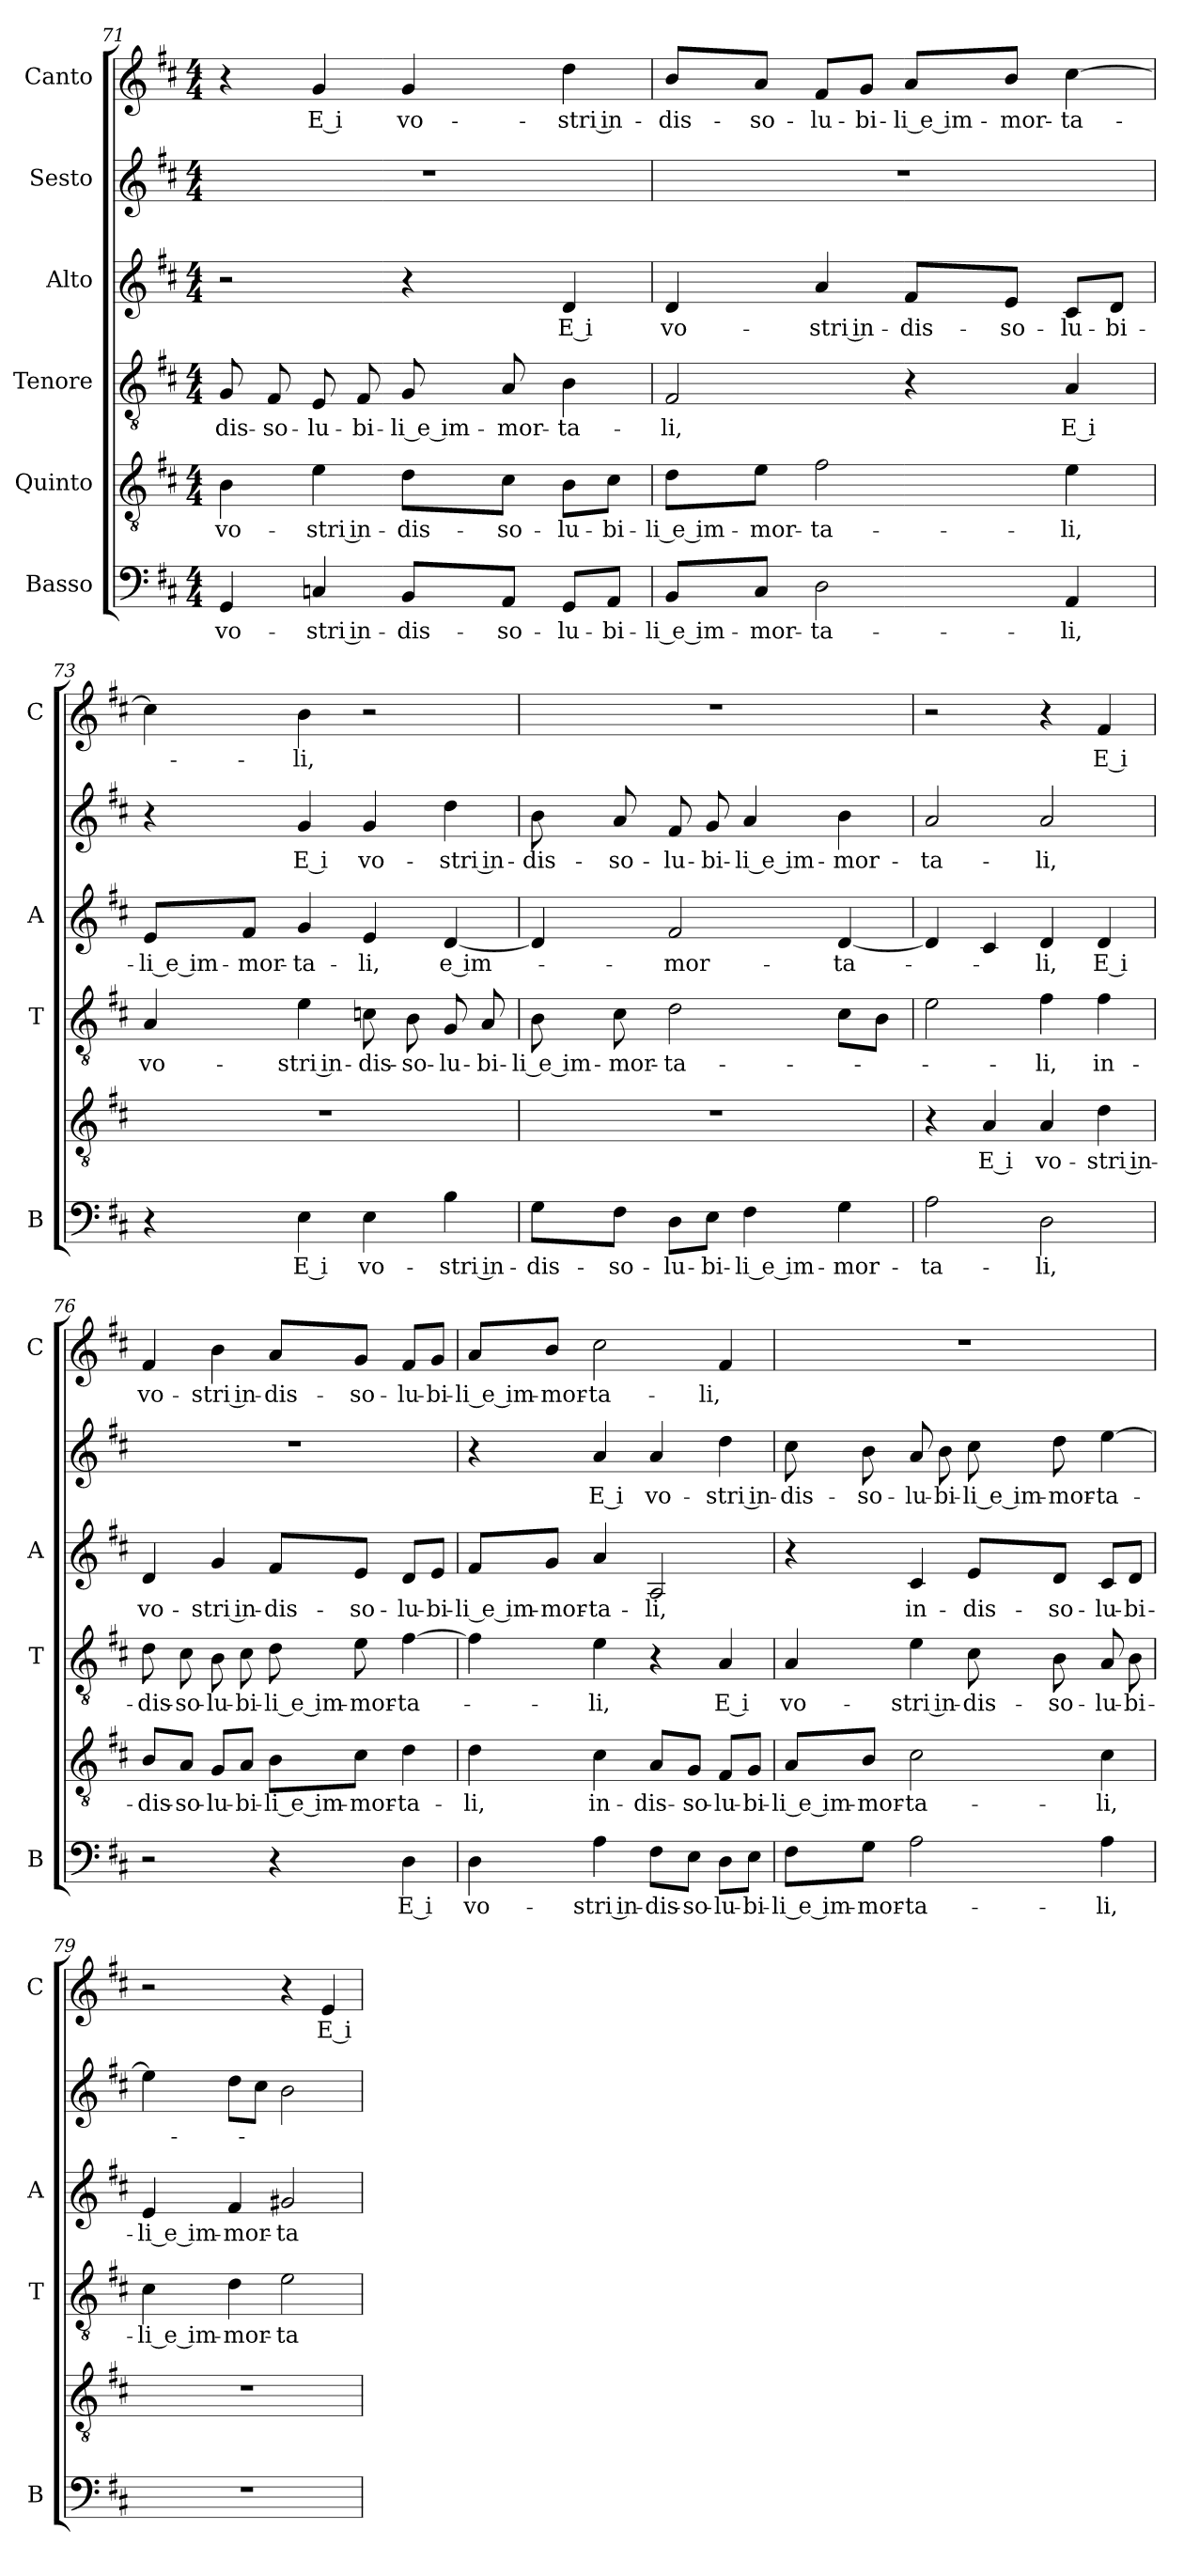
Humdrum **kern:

**kern	**text	**kern	**text	**kern	**text	**kern	**text	**kern	**text	**kern	**text
*part6	*part6	*part5	*part5	*part4	*part4	*part3	*part3	*part2	*part2	*part1	*part1
*staff6	*staff6	*staff5	*staff5	*staff4	*staff4	*staff3	*staff3	*staff2	*staff2	*staff1	*staff1
*I"Basso	*	*I"Quinto	*	*I"Tenore	*	*I"Alto	*	*I"Sesto	*	*I"Canto	*
*I'B	*	*	*	*I'T	*	*I'A	*	*	*	*I'C	*
*clefF4	*	*clefGv2	*	*clefGv2	*	*clefG2	*	*clefG2	*	*clefG2	*
*k[f#c#]	*	*k[f#c#]	*	*k[f#c#]	*	*k[f#c#]	*	*k[f#c#]	*	*k[f#c#]	*
*D:	*	*D:	*	*D:	*	*D:	*	*D:	*	*D:	*
*M4/4	*	*M4/4	*	*M4/4	*	*M4/4	*	*M4/4	*	*M4/4	*
=71	=71	=71	=71	=71	=71	=71	=71	=71	=71	=71	=71
!	!LO:LY:b	!	!LO:LY:b	!	!LO:LY:b	!	!	!	!	!	!
4GG/	vo-	4B\	vo-	8G/	-dis-	2r	.	1r	.	4r	.
!	!	!	!	!	!LO:LY:b	!	!	!	!	!	!
.	.	.	.	8F#/	-so-	.	.	.	.	.	.
!	!LO:LY:b	!	!LO:LY:b	!	!LO:LY:b	!	!	!	!	!	!LO:LY:b
4Cn/	-stri in-	4e\	-stri in-	8E/	-lu-	.	.	.	.	4g/	E i
!	!	!	!	!	!LO:LY:b	!	!	!	!	!	!
.	.	.	.	8F#/	-bi-	.	.	.	.	.	.
!	!LO:LY:b	!	!LO:LY:b	!	!LO:LY:b	!	!	!	!	!	!LO:LY:b
8BB/L	-dis-	8d\L	-dis-	8G/	-li e im-	4r	.	.	.	4g/	vo-
!	!LO:LY:b	!	!LO:LY:b	!	!LO:LY:b	!	!	!	!	!	!
8AA/J	-so-	8c#\J	-so-	8A/	-mor-	.	.	.	.	.	.
!	!LO:LY:b	!	!LO:LY:b	!	!LO:LY:b	!	!LO:LY:b	!	!	!	!LO:LY:b
8GG/L	-lu-	8B\L	-lu-	4B\	-ta-	4d/	E i	.	.	4dd\	-stri in-
!	!LO:LY:b	!	!LO:LY:b	!	!	!	!	!	!	!	!
8AA/J	-bi-	8c#\J	-bi-	.	.	.	.	.	.	.	.
!!LO:LB:g=z
=72	=72	=72	=72	=72	=72	=72	=72	=72	=72	=72	=72
!	!LO:LY:b	!	!LO:LY:b	!	!LO:LY:b	!	!LO:LY:b	!	!	!	!LO:LY:b
8BB/L	-li e im-	8d\L	-li e im-	2F#/	-li,	4d/	vo-	1r	.	8b/L	-dis-
!	!LO:LY:b	!	!LO:LY:b	!	!	!	!	!	!	!	!LO:LY:b
8C#/J	-mor-	8e\J	-mor-	.	.	.	.	.	.	8a/J	-so-
!	!LO:LY:b	!	!LO:LY:b	!	!	!	!LO:LY:b	!	!	!	!LO:LY:b
2D\	-ta-	2f#\	-ta-	.	.	4a/	-stri in-	.	.	8f#/L	-lu-
!	!	!	!	!	!	!	!	!	!	!	!LO:LY:b
.	.	.	.	.	.	.	.	.	.	8g/J	-bi-
!	!	!	!	!	!	!	!LO:LY:b	!	!	!	!LO:LY:b
.	.	.	.	4r	.	8f#/L	-dis-	.	.	8a/L	-li e im-
!	!	!	!	!	!	!	!LO:LY:b	!	!	!	!LO:LY:b
.	.	.	.	.	.	8e/J	-so-	.	.	8b/J	-mor-
!	!LO:LY:b	!	!LO:LY:b	!	!LO:LY:b	!	!LO:LY:b	!	!	!	!LO:LY:b
4AA/	-li,	4e\	-li,	4A/	E i	8c#/L	-lu-	.	.	[4cc#\	-ta-
!	!	!	!	!	!	!	!LO:LY:b	!	!	!	!
.	.	.	.	.	.	8d/J	-bi-	.	.	.	.
=73	=73	=73	=73	=73	=73	=73	=73	=73	=73	=73	=73
!	!	!	!	!	!LO:LY:b	!	!LO:LY:b	!	!	!	!
4r	.	1r	.	4A/	vo-	8e/L	-li e im-	4r	.	4cc#\]	.
!	!	!	!	!	!	!	!LO:LY:b	!	!	!	!
.	.	.	.	.	.	8f#/J	-mor-	.	.	.	.
!	!LO:LY:b	!	!	!	!LO:LY:b	!	!LO:LY:b	!	!LO:LY:b	!	!LO:LY:b
4E\	E i	.	.	4e\	-stri in-	4g/	-ta-	4g/	E i	4b\	-li,
!	!LO:LY:b	!	!	!	!LO:LY:b	!	!LO:LY:b	!	!LO:LY:b	!	!
4E\	vo-	.	.	8cn\	-dis-	4e/	-li,	4g/	vo-	2r	.
!	!	!	!	!	!LO:LY:b	!	!	!	!	!	!
.	.	.	.	8B\	-so-	.	.	.	.	.	.
!	!LO:LY:b	!	!	!	!LO:LY:b	!	!LO:LY:b	!	!LO:LY:b	!	!
4B\	-stri in-	.	.	8G/	-lu-	[4d/	e im-	4dd\	-stri in-	.	.
!	!	!	!	!	!LO:LY:b	!	!	!	!	!	!
.	.	.	.	8A/	-bi-	.	.	.	.	.	.
=74	=74	=74	=74	=74	=74	=74	=74	=74	=74	=74	=74
!	!LO:LY:b	!	!	!	!LO:LY:b	!	!	!	!LO:LY:b	!	!
8G\L	-dis-	1r	.	8B\	-li e im-	4d/]	.	8b\	-dis-	1r	.
!	!LO:LY:b	!	!	!	!LO:LY:b	!	!	!	!LO:LY:b	!	!
8F#\J	-so-	.	.	8c#\	-mor-	.	.	8a/	-so-	.	.
!	!LO:LY:b	!	!	!	!LO:LY:b	!	!LO:LY:b	!	!LO:LY:b	!	!
8D\L	-lu-	.	.	2d\	-ta-	2f#/	-mor-	8f#/	-lu-	.	.
!	!LO:LY:b	!	!	!	!	!	!	!	!LO:LY:b	!	!
8E\J	-bi-	.	.	.	.	.	.	8g/	-bi-	.	.
!	!LO:LY:b	!	!	!	!	!	!	!	!LO:LY:b	!	!
4F#\	-li e im-	.	.	.	.	.	.	4a/	-li e im-	.	.
!	!LO:LY:b	!	!	!	!	!	!LO:LY:b	!	!LO:LY:b	!	!
4G\	-mor-	.	.	8c#\L	.	[4d/	-ta-	4b\	-mor-	.	.
.	.	.	.	8B\J	.	.	.	.	.	.	.
=75	=75	=75	=75	=75	=75	=75	=75	=75	=75	=75	=75
!	!LO:LY:b	!	!	!	!	!	!	!	!LO:LY:b	!	!
2A\	-ta-	4r	.	2e\	.	4d/]	.	2a/	-ta-	2r	.
!	!	!	!LO:LY:b	!	!	!	!	!	!	!	!
.	.	4A/	E i	.	.	4c#/	.	.	.	.	.
!	!LO:LY:b	!	!LO:LY:b	!	!LO:LY:b	!	!LO:LY:b	!	!LO:LY:b	!	!
2D\	-li,	4A/	vo-	4f#\	-li,	4d/	-li,	2a/	-li,	4r	.
!	!	!	!LO:LY:b	!	!LO:LY:b	!	!LO:LY:b	!	!	!	!LO:LY:b
.	.	4d\	-stri in-	4f#\	in-	4d/	E i	.	.	4f#/	E i
=76	=76	=76	=76	=76	=76	=76	=76	=76	=76	=76	=76
!	!	!	!LO:LY:b	!	!LO:LY:b	!	!LO:LY:b	!	!	!	!LO:LY:b
2r	.	8B/L	-dis-	8d\	-dis-	4d/	vo-	1r	.	4f#/	vo-
!	!	!	!LO:LY:b	!	!LO:LY:b	!	!	!	!	!	!
.	.	8A/J	-so-	8c#\	-so-	.	.	.	.	.	.
!	!	!	!LO:LY:b	!	!LO:LY:b	!	!LO:LY:b	!	!	!	!LO:LY:b
.	.	8G/L	-lu-	8B\	-lu-	4g/	-stri in-	.	.	4b\	-stri in-
!	!	!	!LO:LY:b	!	!LO:LY:b	!	!	!	!	!	!
.	.	8A/J	-bi-	8c#\	-bi-	.	.	.	.	.	.
!	!	!	!LO:LY:b	!	!LO:LY:b	!	!LO:LY:b	!	!	!	!LO:LY:b
4r	.	8B\L	-li e im-	8d\	-li e im-	8f#/L	-dis-	.	.	8a/L	-dis-
!	!	!	!LO:LY:b	!	!LO:LY:b	!	!LO:LY:b	!	!	!	!LO:LY:b
.	.	8c#\J	-mor-	8e\	-mor-	8e/J	-so-	.	.	8g/J	-so-
!	!LO:LY:b	!	!LO:LY:b	!	!LO:LY:b	!	!LO:LY:b	!	!	!	!LO:LY:b
4D\	E i	4d\	-ta-	[4f#\	-ta-	8d/L	-lu-	.	.	8f#/L	-lu-
!	!	!	!	!	!	!	!LO:LY:b	!	!	!	!LO:LY:b
.	.	.	.	.	.	8e/J	-bi-	.	.	8g/J	-bi-
!!LO:PB:g=z
=77	=77	=77	=77	=77	=77	=77	=77	=77	=77	=77	=77
!	!LO:LY:b	!	!LO:LY:b	!	!	!	!LO:LY:b	!	!	!	!LO:LY:b
4D\	vo-	4d\	-li,	4f#\]	.	8f#/L	-li e im-	4r	.	8a/L	-li e im-
!	!	!	!	!	!	!	!LO:LY:b	!	!	!	!LO:LY:b
.	.	.	.	.	.	8g/J	-mor-	.	.	8b/J	-mor-
!	!LO:LY:b	!	!LO:LY:b	!	!LO:LY:b	!	!LO:LY:b	!	!LO:LY:b	!	!LO:LY:b
4A\	-stri in-	4c#\	in-	4e\	-li,	4a/	-ta-	4a/	E i	2cc#\	-ta-
!	!LO:LY:b	!	!LO:LY:b	!	!	!	!LO:LY:b	!	!LO:LY:b	!	!
8F#\L	-dis-	8A/L	-dis-	4r	.	2A/	-li,	4a/	vo-	.	.
!	!LO:LY:b	!	!LO:LY:b	!	!	!	!	!	!	!	!
8E\J	-so-	8G/J	-so-	.	.	.	.	.	.	.	.
!	!LO:LY:b	!	!LO:LY:b	!	!LO:LY:b	!	!	!	!LO:LY:b	!	!LO:LY:b
8D\L	-lu-	8F#/L	-lu-	4A/	E i	.	.	4dd\	-stri in-	4f#/	-li,
!	!LO:LY:b	!	!LO:LY:b	!	!	!	!	!	!	!	!
8E\J	-bi-	8G/J	-bi-	.	.	.	.	.	.	.	.
=78	=78	=78	=78	=78	=78	=78	=78	=78	=78	=78	=78
!	!LO:LY:b	!	!LO:LY:b	!	!LO:LY:b	!	!	!	!LO:LY:b	!	!
8F#\L	-li e im-	8A/L	-li e im-	4A/	vo-	4r	.	8cc#\	-dis-	1r	.
!	!LO:LY:b	!	!LO:LY:b	!	!	!	!	!	!LO:LY:b	!	!
8G\J	-mor-	8B/J	-mor-	.	.	.	.	8b\	-so-	.	.
!	!LO:LY:b	!	!LO:LY:b	!	!LO:LY:b	!	!LO:LY:b	!	!LO:LY:b	!	!
2A\	-ta-	2c#\	-ta-	4e\	-stri in-	4c#/	in-	8a/	-lu-	.	.
!	!	!	!	!	!	!	!	!	!LO:LY:b	!	!
.	.	.	.	.	.	.	.	8b\	-bi-	.	.
!	!	!	!	!	!LO:LY:b	!	!LO:LY:b	!	!LO:LY:b	!	!
.	.	.	.	8c#\	-dis-	8e/L	-dis-	8cc#\	-li e im-	.	.
!	!	!	!	!	!LO:LY:b	!	!LO:LY:b	!	!LO:LY:b	!	!
.	.	.	.	8B\	-so-	8d/J	-so-	8dd\	-mor-	.	.
!	!LO:LY:b	!	!LO:LY:b	!	!LO:LY:b	!	!LO:LY:b	!	!LO:LY:b	!	!
4A\	-li,	4c#\	-li,	8A/	-lu-	8c#/L	-lu-	[4ee\	-ta-	.	.
!	!	!	!	!	!LO:LY:b	!	!LO:LY:b	!	!	!	!
.	.	.	.	8B\	-bi-	8d/J	-bi-	.	.	.	.
=79	=79	=79	=79	=79	=79	=79	=79	=79	=79	=79	=79
!	!	!	!	!	!LO:LY:b	!	!LO:LY:b	!	!	!	!
1r	.	1r	.	4c#\	-li e im-	4e/	-li e im-	4ee\]	.	2r	.
!	!	!	!	!	!LO:LY:b	!	!LO:LY:b	!	!	!	!
.	.	.	.	4d\	-mor-	4f#/	-mor-	8dd\L	.	.	.
.	.	.	.	.	.	.	.	8cc#\J	.	.	.
!	!	!	!	!	!LO:LY:b	!	!LO:LY:b	!	!	!	!
.	.	.	.	2e\	-ta-	2g#X/	-ta-	2b\	.	4r	.
!	!	!	!	!	!	!	!	!	!	!	!LO:LY:b
.	.	.	.	.	.	.	.	.	.	4e/	E i
=	=	=	=	=	=	=	=	=	=	=	=
*-	*-	*-	*-	*-	*-	*-	*-	*-	*-	*-	*-
